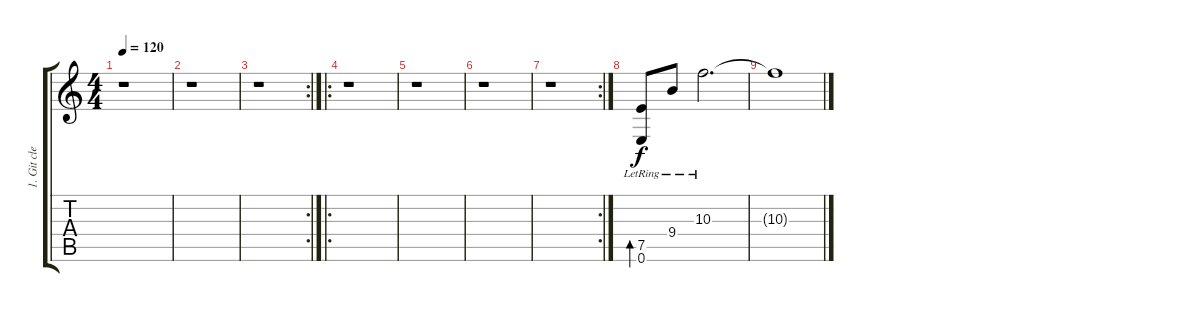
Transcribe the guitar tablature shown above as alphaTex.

\track ("1. Git clean" "1. Git cle") {instrument acousticguitarnylon}
\staff {score tabs}
\tuning (E4 B3 G3 D3 A2 E2) {hide}
\ts (4 4)
\tempo 120
\clef g2
\ks c
r.1{dy f} |
r.1 |
\rc 2
r.1 |
\ro
r.1 |
r.1 |
r.1 |
\rc 2
r.1 |
(7.5{lr} 0.6{lr}).8{bd 30} 9.4{lr}.8 10.3{lr}.2{d} |
10.3{t}.1
